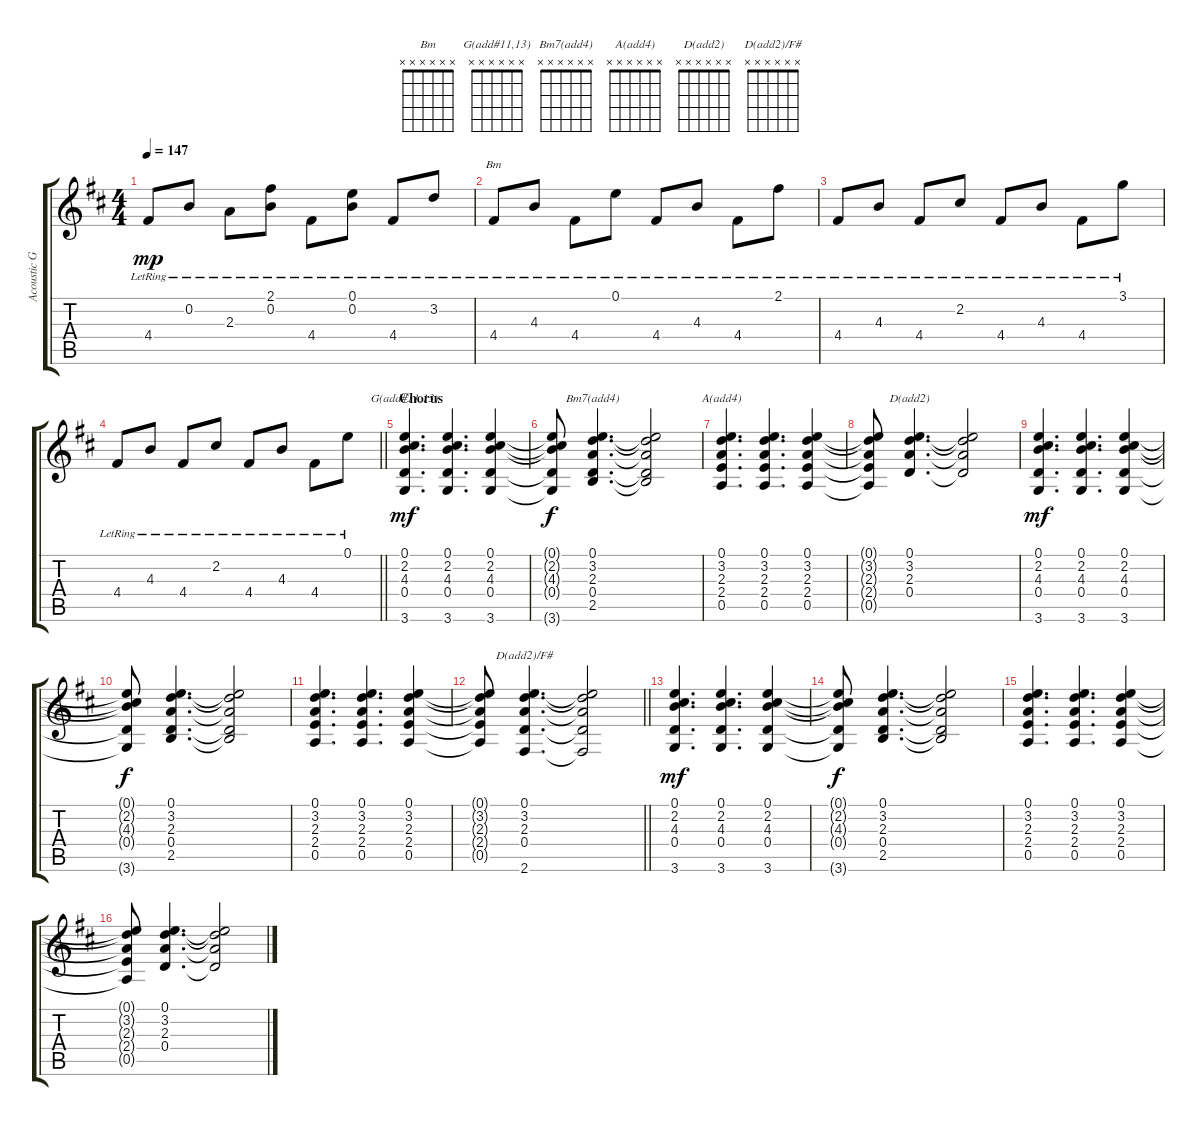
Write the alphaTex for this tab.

\track ("Acoustic Guitar" "Acoustic G") {instrument acousticguitarsteel}
\staff {score tabs}
\tuning (E4 B3 G3 D3 A2 E2) {hide}
\chord ("Bm" x x x x x x)
\chord ("G(add#11,13)" x x x x x x)
\chord ("Bm7(add4)" x x x x x x)
\chord ("A(add4)" x x x x x x)
\chord ("D(add2)" x x x x x x)
\chord ("D(add2)/F#" x x x x x x)
\ts (4 4)
\tempo 147
\clef g2
\ks d
4.4{lr}.8{dy mp} 0.2{lr}.8 2.3{lr}.8 (2.1{lr} 0.2{lr}).8 4.4{lr}.8 (0.1{lr} 0.2{lr}).8 4.4{lr}.8 3.2{lr}.8 |
4.4{lr}.8{ch "Bm"} 4.3{lr}.8 4.4{lr}.8 0.1{lr}.8 4.4{lr}.8 4.3{lr}.8 4.4{lr}.8 2.1{lr}.8 |
4.4{lr}.8 4.3{lr}.8 4.4{lr}.8 2.2{lr}.8 4.4{lr}.8 4.3{lr}.8 4.4{lr}.8 3.1{lr}.8 |
\barLineRight lightlight
4.4{lr}.8 4.3{lr}.8 4.4{lr}.8 2.2{lr}.8 4.4{lr}.8 4.3{lr}.8 4.4{lr}.8 0.1{lr}.8 |
\section ("" "Chorus")
(0.1 2.2 4.3 0.4 3.6).4{d ch "G(add#11,13)" dy mf} (0.1 2.2 4.3 0.4 3.6).4{d} (0.1 2.2 4.3 0.4 3.6).4 |
(0.1{t} 2.2{t} 4.3{t} 0.4{t} 3.6{t}).8{dy f} (0.1 3.2 2.3 0.4 2.5).4{d ch "Bm7(add4)"} (0.1{t} 3.2{t} 2.3{t} 0.4{t} 2.5{t}).2 |
(0.1 3.2 2.3 2.4 0.5).4{d ch "A(add4)"} (0.1 3.2 2.3 2.4 0.5).4{d} (0.1 3.2 2.3 2.4 0.5).4 |
(0.1{t} 3.2{t} 2.3{t} 2.4{t} 0.5{t}).8 (0.1 3.2 2.3 0.4).4{d ch "D(add2)"} (0.1{t} 3.2{t} 2.3{t} 0.4{t}).2 |
(0.1 2.2 4.3 0.4 3.6).4{d dy mf} (0.1 2.2 4.3 0.4 3.6).4{d} (0.1 2.2 4.3 0.4 3.6).4 |
(0.1{t} 2.2{t} 4.3{t} 0.4{t} 3.6{t}).8{dy f} (0.1 3.2 2.3 0.4 2.5).4{d} (0.1{t} 3.2{t} 2.3{t} 0.4{t} 2.5{t}).2 |
(0.1 3.2 2.3 2.4 0.5).4{d} (0.1 3.2 2.3 2.4 0.5).4{d} (0.1 3.2 2.3 2.4 0.5).4 |
\barLineRight lightlight
(0.1{t} 3.2{t} 2.3{t} 2.4{t} 0.5{t}).8 (0.1 3.2 2.3 0.4 2.6).4{d ch "D(add2)/F#"} (0.1{t} 3.2{t} 2.3{t} 0.4{t} 2.6{t}).2 |
(0.1 2.2 4.3 0.4 3.6).4{d dy mf} (0.1 2.2 4.3 0.4 3.6).4{d} (0.1 2.2 4.3 0.4 3.6).4 |
(0.1{t} 2.2{t} 4.3{t} 0.4{t} 3.6{t}).8{dy f} (0.1 3.2 2.3 0.4 2.5).4{d} (0.1{t} 3.2{t} 2.3{t} 0.4{t} 2.5{t}).2 |
(0.1 3.2 2.3 2.4 0.5).4{d} (0.1 3.2 2.3 2.4 0.5).4{d} (0.1 3.2 2.3 2.4 0.5).4 |
(0.1{t} 3.2{t} 2.3{t} 2.4{t} 0.5{t}).8 (0.1 3.2 2.3 0.4).4{d} (0.1{t} 3.2{t} 2.3{t} 0.4{t}).2
